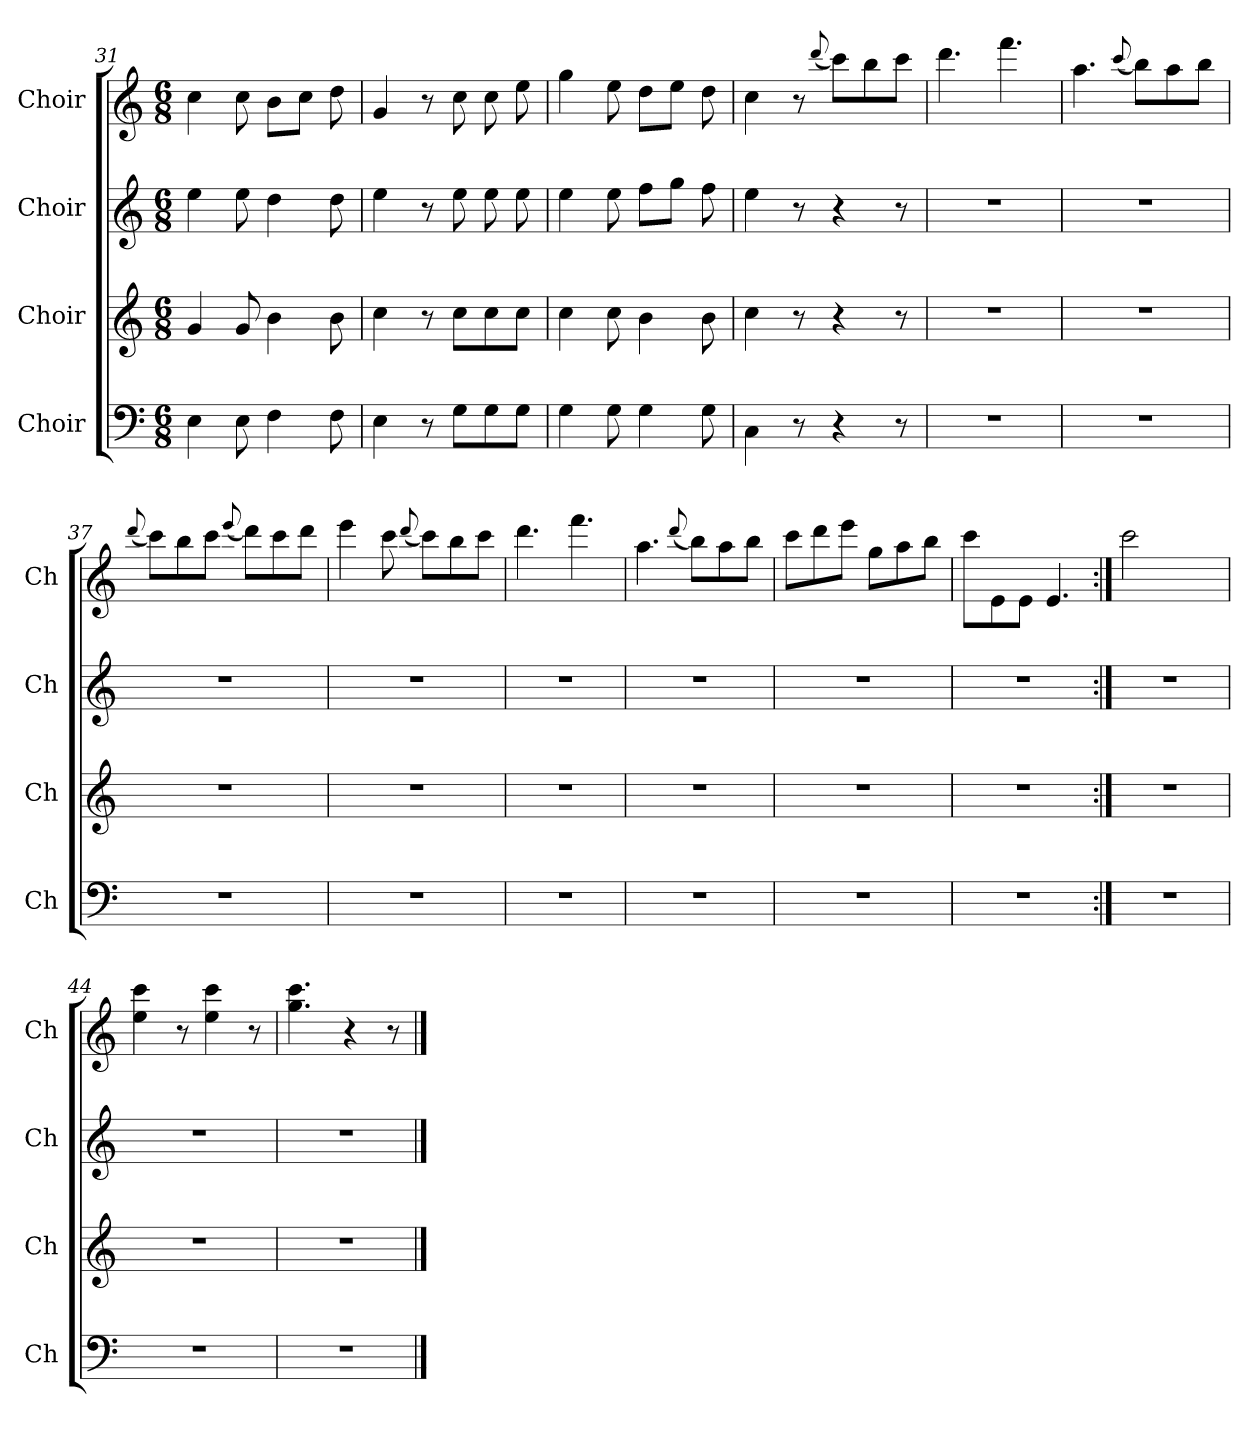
**kern	**kern	**kern	**kern
*part4	*part3	*part2	*part1
*staff4	*staff3	*staff2	*staff1
*I"Choir	*I"Choir	*I"Choir	*I"Choir
*I'Ch	*I'Ch	*I'Ch	*I'Ch
*clefF4	*clefG2	*clefG2	*clefG2
*k[]	*k[]	*k[]	*k[]
*M6/8	*M6/8	*M6/8	*M6/8
=31	=31	=31	=31
4E\	4g/	4ee\	4cc\
8E\	8g/	8ee\	8cc\
4F\	4b\	4dd\	8b\L
.	.	.	8cc\J
8F\	8b\	8dd\	8dd\
=32	=32	=32	=32
4E\	4cc\	4ee\	4g/
8r	8r	8r	8r
8G\L	8cc\L	8ee\	8cc\
8G\	8cc\	8ee\	8cc\
8G\J	8cc\J	8ee\	8ee\
=33	=33	=33	=33
4G\	4cc\	4ee\	4gg\
8G\	8cc\	8ee\	8ee\
4G\	4b\	8ff\L	8dd\L
.	.	8gg\J	8ee\J
8G\	8b\	8ff\	8dd\
!!LO:LB:g=z
=34	=34	=34	=34
4C\	4cc\	4ee\	4cc\
8r	8r	8r	8r
.	.	.	(<8qqddd/
4r	4r	4r	8ccc\L)
.	.	.	8bb\
8r	8r	8r	8ccc\J
=35	=35	=35	=35
2.r	2.r	2.r	4.ddd\
.	.	.	4.fff\
=36	=36	=36	=36
2.r	2.r	2.r	4.aa\
.	.	.	(<8qqccc/
.	.	.	8bb\L)
.	.	.	8aa\
.	.	.	8bb\J
=37	=37	=37	=37
.	.	.	(<8qqddd/
2.r	2.r	2.r	8ccc\L)
.	.	.	8bb\
.	.	.	8ccc\J
.	.	.	(<8qqeee/
.	.	.	8ddd\L)
.	.	.	8ccc\
.	.	.	8ddd\J
!!LO:PB:g=z
=38	=38	=38	=38
2.r	2.r	2.r	4eee\
.	.	.	8ccc\
.	.	.	(<8qqddd/
.	.	.	8ccc\L)
.	.	.	8bb\
.	.	.	8ccc\J
=39	=39	=39	=39
2.r	2.r	2.r	4.ddd\
.	.	.	4.fff\
=40	=40	=40	=40
2.r	2.r	2.r	4.aa\
.	.	.	(<8qqddd/
.	.	.	8bb\L)
.	.	.	8aa\
.	.	.	8bb\J
=41	=41	=41	=41
2.r	2.r	2.r	8ccc\L
.	.	.	8ddd\
.	.	.	8eee\J
.	.	.	8gg\L
.	.	.	8aa\
.	.	.	8bb\J
!!LO:LB:g=z
=42	=42	=42	=42
2.r	2.r	2.r	8ccc\L
.	.	.	8e\
.	.	.	8e\J
.	.	.	4.e/
=43:|!	=43:|!	=43:|!	=43:|!
2.r	2.r	2.r	2ccc\
.	.	.	4ryy
=44	=44	=44	=44
2.r	2.r	2.r	4ee\ 4ccc\
.	.	.	8r
.	.	.	4ee\ 4ccc\
.	.	.	8r
=45	=45	=45	=45
2.r	2.r	2.r	4.gg\ 4.ccc\
.	.	.	4r
.	.	.	8r
==	==	==	==
*-	*-	*-	*-
